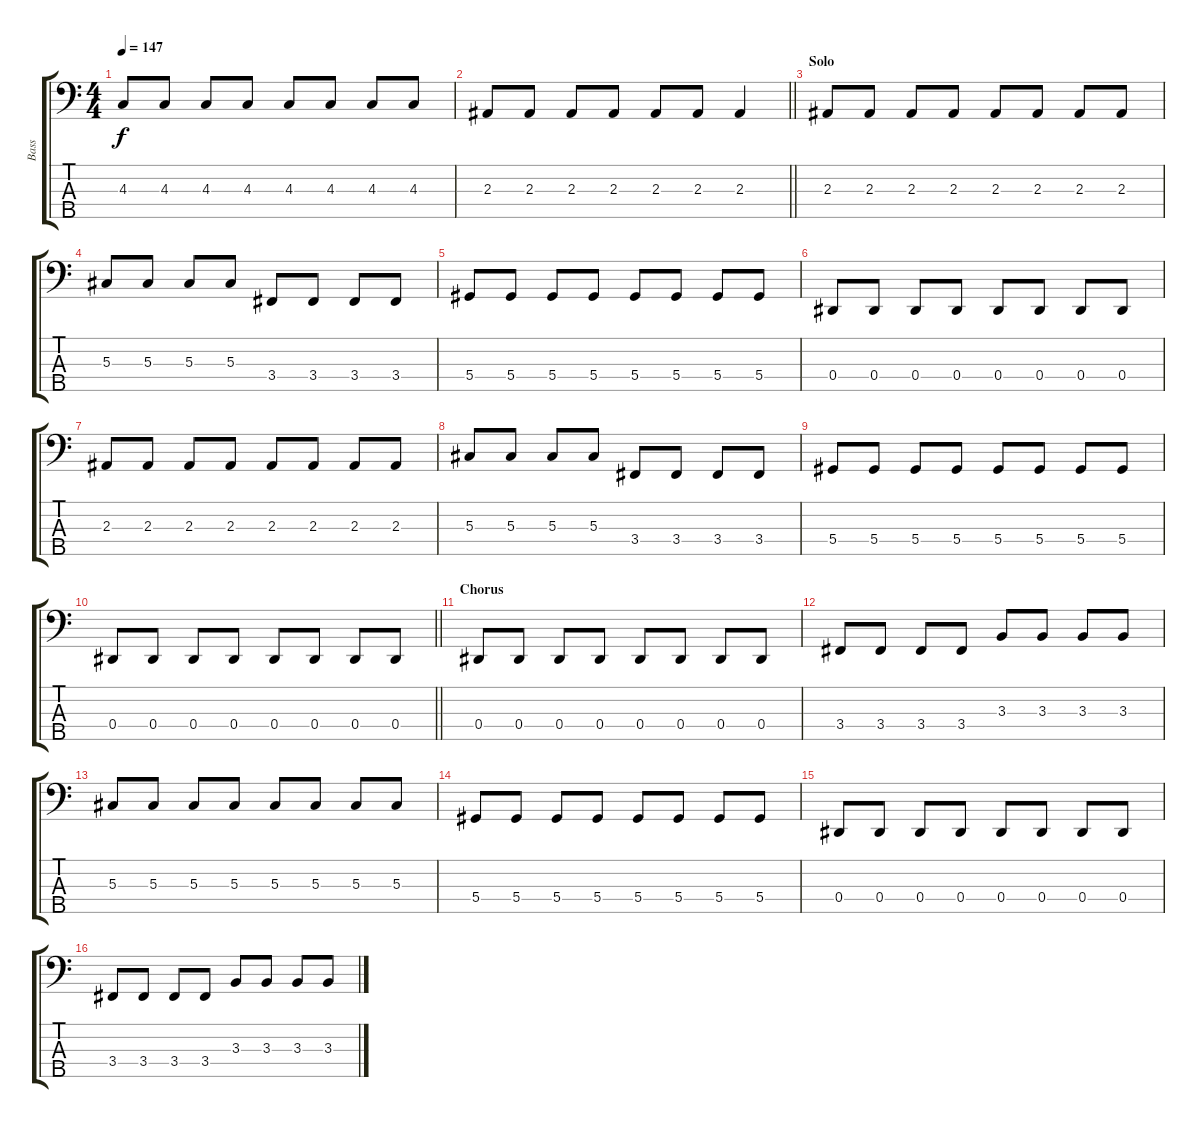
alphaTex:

\track ("Bass" "Bass") {instrument electricbasspick}
\staff {score tabs}
\tuning (Gb2 Db2 Ab1 Eb1 Bb0) {hide}
\ts (4 4)
\tempo 147
\clef f4
\ks c
4.3.8{dy f} 4.3.8 4.3.8 4.3.8 4.3.8 4.3.8 4.3.8 4.3.8 |
\barLineRight lightlight
2.3.8 2.3.8 2.3.8 2.3.8 2.3.8 2.3.8 2.3.4 |
\section ("" "Solo")
2.3.8 2.3.8 2.3.8 2.3.8 2.3.8 2.3.8 2.3.8 2.3.8 |
5.3.8 5.3.8 5.3.8 5.3.8 3.4.8 3.4.8 3.4.8 3.4.8 |
5.4.8 5.4.8 5.4.8 5.4.8 5.4.8 5.4.8 5.4.8 5.4.8 |
0.4.8 0.4.8 0.4.8 0.4.8 0.4.8 0.4.8 0.4.8 0.4.8 |
2.3.8 2.3.8 2.3.8 2.3.8 2.3.8 2.3.8 2.3.8 2.3.8 |
5.3.8 5.3.8 5.3.8 5.3.8 3.4.8 3.4.8 3.4.8 3.4.8 |
5.4.8 5.4.8 5.4.8 5.4.8 5.4.8 5.4.8 5.4.8 5.4.8 |
\barLineRight lightlight
0.4.8 0.4.8 0.4.8 0.4.8 0.4.8 0.4.8 0.4.8 0.4.8 |
\section ("" "Chorus")
0.4.8 0.4.8 0.4.8 0.4.8 0.4.8 0.4.8 0.4.8 0.4.8 |
3.4.8 3.4.8 3.4.8 3.4.8 3.3.8 3.3.8 3.3.8 3.3.8 |
5.3.8 5.3.8 5.3.8 5.3.8 5.3.8 5.3.8 5.3.8 5.3.8 |
5.4.8 5.4.8 5.4.8 5.4.8 5.4.8 5.4.8 5.4.8 5.4.8 |
0.4.8 0.4.8 0.4.8 0.4.8 0.4.8 0.4.8 0.4.8 0.4.8 |
3.4.8 3.4.8 3.4.8 3.4.8 3.3.8 3.3.8 3.3.8 3.3.8
